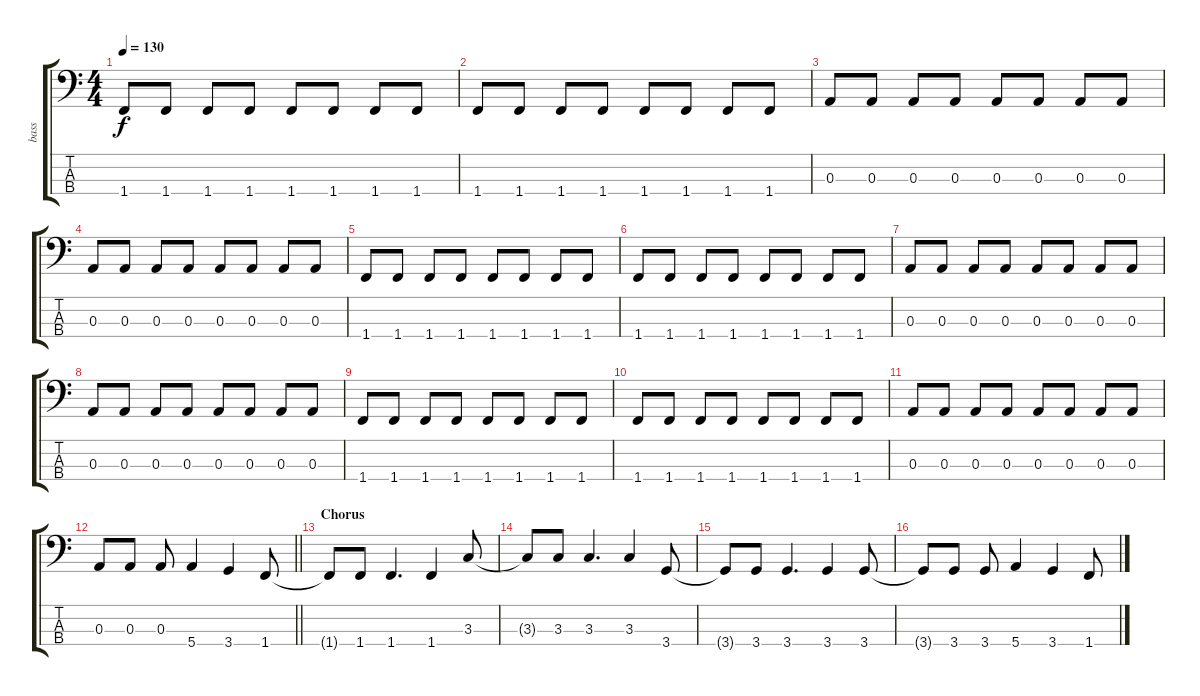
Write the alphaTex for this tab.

\track ("bass" "bass") {instrument electricbassfinger}
\staff {score tabs}
\tuning (G2 D2 A1 E1) {hide}
\ts (4 4)
\tempo 130
\clef f4
\ks c
1.4.8{dy f} 1.4.8 1.4.8 1.4.8 1.4.8 1.4.8 1.4.8 1.4.8 |
1.4.8 1.4.8 1.4.8 1.4.8 1.4.8 1.4.8 1.4.8 1.4.8 |
0.3.8 0.3.8 0.3.8 0.3.8 0.3.8 0.3.8 0.3.8 0.3.8 |
0.3.8 0.3.8 0.3.8 0.3.8 0.3.8 0.3.8 0.3.8 0.3.8 |
1.4.8 1.4.8 1.4.8 1.4.8 1.4.8 1.4.8 1.4.8 1.4.8 |
1.4.8 1.4.8 1.4.8 1.4.8 1.4.8 1.4.8 1.4.8 1.4.8 |
0.3.8 0.3.8 0.3.8 0.3.8 0.3.8 0.3.8 0.3.8 0.3.8 |
0.3.8 0.3.8 0.3.8 0.3.8 0.3.8 0.3.8 0.3.8 0.3.8 |
1.4.8 1.4.8 1.4.8 1.4.8 1.4.8 1.4.8 1.4.8 1.4.8 |
1.4.8 1.4.8 1.4.8 1.4.8 1.4.8 1.4.8 1.4.8 1.4.8 |
0.3.8 0.3.8 0.3.8 0.3.8 0.3.8 0.3.8 0.3.8 0.3.8 |
\barLineRight lightlight
0.3.8 0.3.8 0.3.8 5.4.4 3.4.4 1.4.8 |
\section ("" "Chorus")
1.4{t}.8 1.4.8 1.4.4{d} 1.4.4 3.3.8 |
3.3{t}.8 3.3.8 3.3.4{d} 3.3.4 3.4.8 |
3.4{t}.8 3.4.8 3.4.4{d} 3.4.4 3.4.8 |
3.4{t}.8 3.4.8 3.4.8 5.4.4 3.4.4 1.4.8
